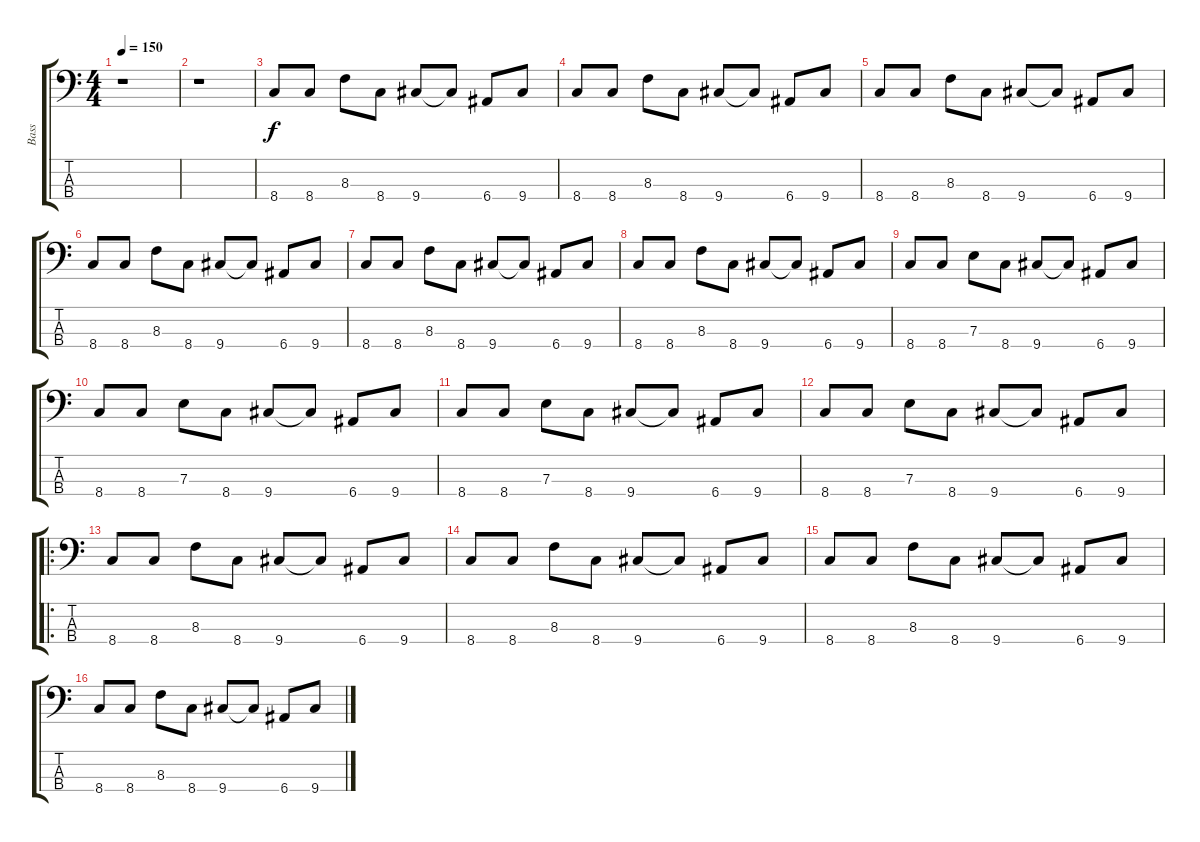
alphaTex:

\track ("Bass" "Bass") {instrument electricbasspick}
\staff {score tabs}
\tuning (G2 D2 A1 E1) {hide}
\ts (4 4)
\tempo 150
\clef f4
\ks c
r.1{dy f} |
r.1 |
8.4.8 8.4.8 8.3.8 8.4.8 9.4.8 9.4{t}.8 6.4.8 9.4.8 |
8.4.8 8.4.8 8.3.8 8.4.8 9.4.8 9.4{t}.8 6.4.8 9.4.8 |
8.4.8 8.4.8 8.3.8 8.4.8 9.4.8 9.4{t}.8 6.4.8 9.4.8 |
8.4.8 8.4.8 8.3.8 8.4.8 9.4.8 9.4{t}.8 6.4.8 9.4.8 |
8.4.8 8.4.8 8.3.8 8.4.8 9.4.8 9.4{t}.8 6.4.8 9.4.8 |
8.4.8 8.4.8 8.3.8 8.4.8 9.4.8 9.4{t}.8 6.4.8 9.4.8 |
8.4.8 8.4.8 7.3.8 8.4.8 9.4.8 9.4{t}.8 6.4.8 9.4.8 |
8.4.8 8.4.8 7.3.8 8.4.8 9.4.8 9.4{t}.8 6.4.8 9.4.8 |
8.4.8 8.4.8 7.3.8 8.4.8 9.4.8 9.4{t}.8 6.4.8 9.4.8 |
8.4.8 8.4.8 7.3.8 8.4.8 9.4.8 9.4{t}.8 6.4.8 9.4.8 |
\ro
8.4.8 8.4.8 8.3.8 8.4.8 9.4.8 9.4{t}.8 6.4.8 9.4.8 |
8.4.8 8.4.8 8.3.8 8.4.8 9.4.8 9.4{t}.8 6.4.8 9.4.8 |
8.4.8 8.4.8 8.3.8 8.4.8 9.4.8 9.4{t}.8 6.4.8 9.4.8 |
8.4.8 8.4.8 8.3.8 8.4.8 9.4.8 9.4{t}.8 6.4.8 9.4.8
